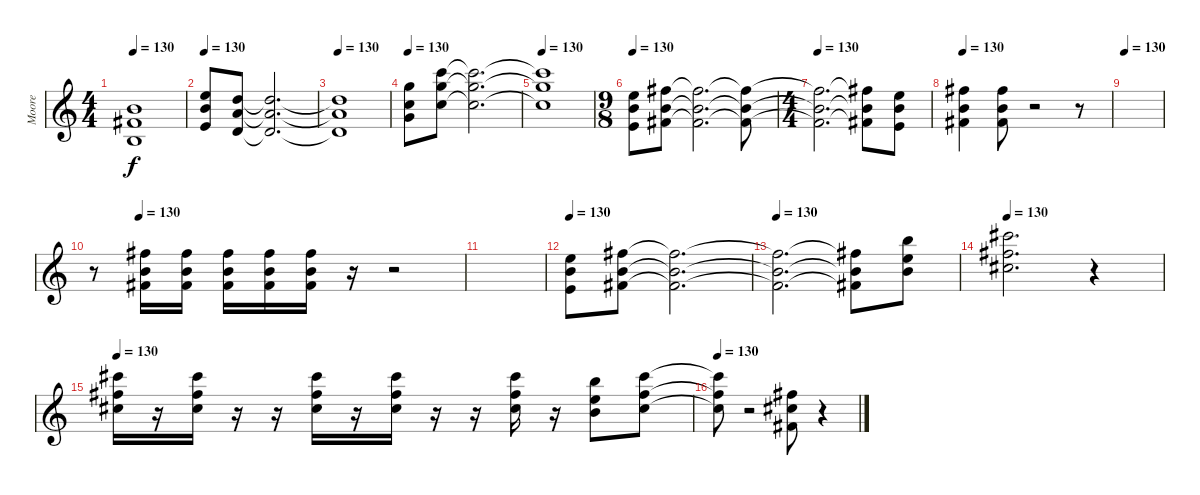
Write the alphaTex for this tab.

\track ("Moore" "Moore") {instrument rockorgan}
\staff {score}
\tuning (E4 B3 G3 D3 A2 E2) {hide}
\ts (4 4)
\tempo 130
\clef g2
\ks c
(7.1{t} 7.2{t} 4.3{t}).1{dy f instrument synthstrings2} |
\tempo 130
(12.1 12.2 9.3).8{instrument synthstrings2} (10.1 10.2 7.3).8 (10.1{t} 10.2{t} 7.3{t}).2{d} |
\tempo 130
(10.1{t} 10.2{t} 7.3{t}).1{instrument synthstrings2} |
\tempo 130
(15.1 13.2 12.3).8{instrument synthstrings2} (20.1 20.2 17.3).8 (20.1{t} 20.2{t} 17.3{t}).2{d} |
\tempo 130
(20.1{t} 20.2{t} 17.3{t}).1{instrument synthstrings2} |
\ts (9 8)
\tempo 130
(12.1 12.2 9.3).8{instrument synthstrings2} (14.1 12.2 11.3).8 (14.1{t} 12.2{t} 11.3{t}).2{d} (14.1{t} 12.2{t} 11.3{t}).8 |
\ts (4 4)
\tempo 130
(14.1{t} 12.2{t} 11.3{t}).2{d instrument synthstrings2} (14.1{t} 12.2{t} 11.3{t}).8 (12.1 12.2 9.3).8 |
\tempo 130
(14.1 12.2 11.3).4{instrument synthstrings2} (14.1 12.2 11.3).8 r.2 r.8 |
\tempo 130
|
\tempo (130 0.125)
r.8 (14.1 12.2 11.3).16{instrument synthstrings2} (14.1 12.2 11.3).16 (14.1 12.2 11.3).16 (14.1 12.2 11.3).16 (14.1 12.2 11.3).16 r.16 r.2 |
|
\tempo 130
(12.1 12.2 9.3).8{instrument synthstrings2} (14.1 12.2 11.3).8 (14.1{t} 12.2{t} 11.3{t}).2{d} |
\tempo 130
(14.1{t} 12.2{t} 11.3{t}).2{d instrument synthstrings2} (14.1{t} 12.2{t} 11.3{t}).8 (19.1 17.2 16.3).8 |
\tempo 130
(21.1 19.2 18.3).2{d instrument synthstrings2} r.4 |
\tempo 130
(21.1 19.2 18.3).16{instrument synthstrings2} r.16 (21.1 19.2 18.3).16 r.16 r.16 (21.1 19.2 18.3).16 r.16 (21.1 19.2 18.3).16 r.16 r.16 (21.1 19.2 18.3).16 r.16 (19.1 17.2 16.3).8 (21.1 19.2 18.3).8 |
\tempo 130
(21.1{t} 19.2{t} 18.3{t}).8{volume 8 balance 8 instrument synthstrings2} r.2 (14.1 14.2 11.3).8 r.4
